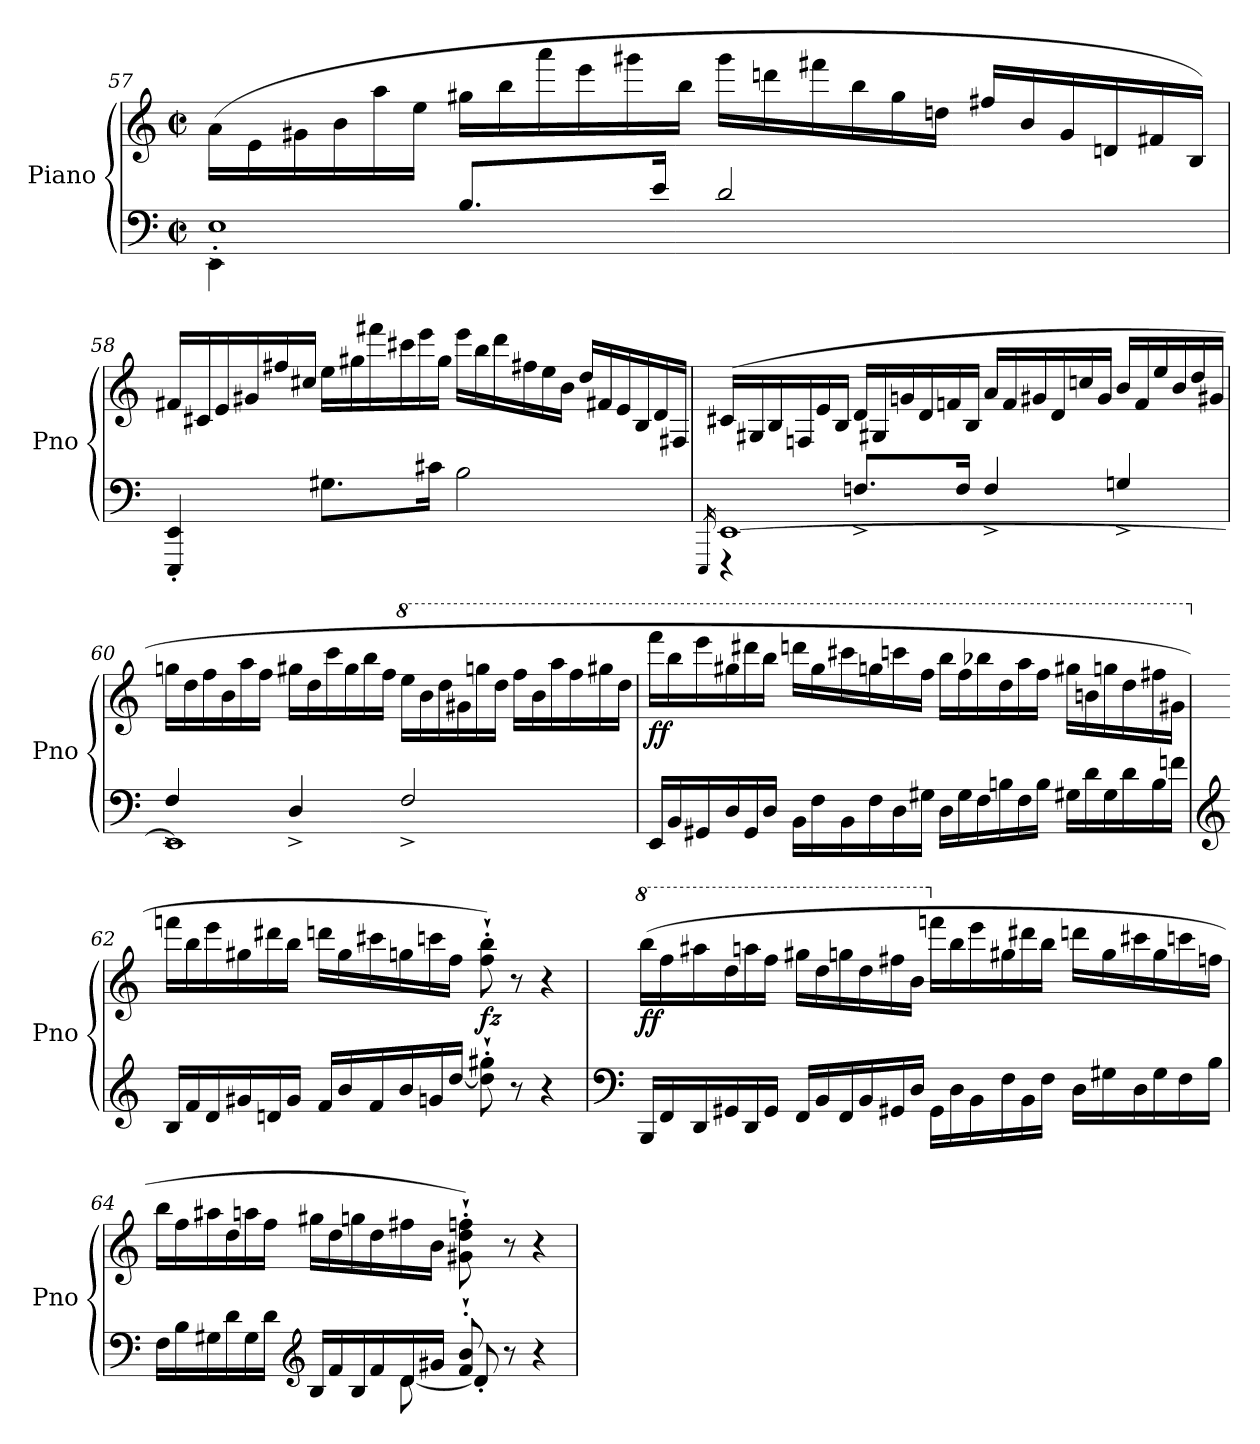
**kern	**kern	**dynam
*part1	*part1	*part1
*staff2	*staff1	*staff1/2
*I"Piano	*	*
*I'Pno	*	*
!!LO:LB:g=z
*clefF4	*clefG2	*
*k[]	*k[]	*
*M4/4	*M4/4	*
*met(c|)	*met(c|)	*
=57	=57	=57
*^	*	*
*	*	*Xtuplet	*
4EE'\	(1E^	(24a\LL	.
.	.	24e\	.
.	.	24g#X\	.
.	.	24b\	.
.	.	24aa\	.
.	.	24ee\JJ	.
8.B/L	.	24gg#X\LL	.
.	.	24bb\	.
.	.	24aaa\	.
.	.	24eee\	.
.	.	24ggg#X\	.
16e/Jk	.	.	.
.	.	24bb\JJ	.
2d/	.	24ggg#\LL	.
.	.	24dddn\	.
.	.	24fff#X\	.
.	.	24bb\	.
.	.	24gg#\	.
.	.	24ddn\JJ	.
.	.	24ff#X/LL	.
.	.	24b/	.
.	.	24g#/	.
.	.	24dn/	.
.	.	24f#X/	.
.	.	24B/JJ)	.
*v	*v	*	*
!!LO:LB:g=z
=58	=58	=58
4EEE/' 4EE/'	24f#X/LL	.
.	24c#X/	.
.	24e/	.
.	24g#X/	.
.	24ff#X/	.
.	24cc#X/JJ	.
8.G#X\L	24ee\LL	.
.	24gg#X\	.
.	24fff#X\	.
.	24ccc#X\	.
.	24eee\	.
16c#X\Jk	.	.
.	24gg#\JJ	.
2B\	24eee\LL	.
.	24bb\	.
.	24ddd\	.
.	24ff#X\	.
.	24ee\	.
.	24b\JJ	.
.	24dd/LL	.
.	24f#X/	.
.	24e/	.
.	24B/	.
.	24d/	.
.	24F#X/JJ)	.
!!LO:LB:g=z
=59	=59	=59
16qEEE/	.	.
*^	*	*
[1EE	4r	(24c#X/LL	.
.	.	24G#X/	.
.	.	24B/	.
.	.	24Fn/	.
.	.	24e/	.
.	.	24B/JJ	.
.	8.Fn^/L	24d/LL	.
.	.	24G#X/	.
.	.	24gn/	.
.	.	24d/	.
.	.	24fn/	.
.	16F/Jk	.	.
.	.	24B/JJ	.
.	4F^/	24a/LL	.
.	.	24f/	.
.	.	24g#X/	.
.	.	24d/	.
.	.	24ccn/	.
.	.	24g#/JJ	.
.	4Gn^/	24b/LL	.
.	.	24f/	.
.	.	24ee/	.
.	.	24b/	.
.	.	24dd/	.
.	.	24g#X/JJ	.
=60	=60	=60	=60
1EE]	4F^/	24ggn\LL	.
.	.	24dd\	.
.	.	24ff\	.
.	.	24b\	.
.	.	24aa\	.
.	.	24ff\JJ	.
.	4D^/	24gg#X\LL	.
.	.	24dd\	.
.	.	24ccc\	.
.	.	24gg#\	.
.	.	24bb\	.
.	.	24ff\JJ	.
*	*	*8va	*
.	2F^/	24eee\LL	.
.	.	24bb\	.
.	.	24ddd\	.
.	.	24gg#X\	.
.	.	24gggn\	.
.	.	24ddd\JJ	.
.	.	24fff\LL	.
.	.	24bb\	.
.	.	24aaa\	.
.	.	24fff\	.
.	.	24ggg#X\	.
.	.	24ddd\JJ	.
*v	*v	*	*
!!LO:LB:g=z
=61	=61	=61
*Xtuplet	*	*
!	!	!LO:DY:b
24EE/LL	24ffff\LL	ff
24BB/	24bbb\	.
24GG#X/	24eeee\	.
24D/	24ggg#X\	.
24GG#/	24dddd#X\	.
24D/JJ	24bbb\JJ	.
24BB\LL	24ddddn\LL	.
24F\	24ggg#\	.
24BB\	24cccc#X\	.
24F\	24gggn\	.
24D\	24ccccn\	.
24G#X\JJ	24fff\JJ	.
24D\LL	24bbb\LL	.
24G#\	24fff\	.
24F\	24bbb-X\	.
24Bn\	24ddd\	.
24F\	24aaa\	.
24B\JJ	24fff\JJ	.
24G#X\LL	24ggg#X\LL	.
24d\	24bbn\	.
24G#\	24gggn\	.
24d\	24ddd\	.
24B\	24fff#X\	.
24fn\JJ	24gg#X\JJ	.
!!LO:PB:g=z
=62	=62	=62
*clefG2	*	*
*	*X8va	*
24B/LL	24fffn\LL	.
24f/	24bb\	.
24d/	24eee\	.
24g#X/	24gg#X\	.
24dn/	24ddd#X\	.
24g#/JJ	24bb\JJ	.
24f/LL	24dddn\LL	.
24b/	24gg#\	.
24f/	24ccc#X\	.
24b/	24ggn\	.
24gn/	24cccn\	.
[24dd/JJ	24ff\JJ	.
!	!	!LO:DY:b
8dd\]`' 8gg#X\`'	8ff\`' 8bb\`')	fz
8r	8r	.
4r	4r	.
!!LO:LB:g=z
=63	=63	=63
*clefF4	*	*
*	*8va	*
!	!	!LO:DY:b
24BBB/LL	(24bbb\LL	ff
24FF/	24fff\	.
24DD/	24aaa#X\	.
24GG#X/	24ddd\	.
24DD/	24aaan\	.
24GG#/JJ	24fff\JJ	.
24FF/LL	24ggg#X\LL	.
24BB/	24ddd\	.
24FF/	24gggn\	.
24BB/	24ddd\	.
24GG#X/	24fff#X\	.
24D/JJ	24bb\JJ	.
*	*X8va	*
24GG#\LL	24fffn\LL	.
24D\	24bb\	.
24BB\	24eee\	.
24F\	24gg#X\	.
24BB\	24ddd#X\	.
24F\JJ	24bb\JJ	.
24D\LL	24dddn\LL	.
24G#X\	24gg#\	.
24D\	24ccc#X\	.
24G#\	24gg#\	.
24F\	24cccn\	.
24B\JJ	24ffn\JJ	.
!!LO:LB:g=z
=64	=64	=64
*^	*	*
24F\LL	4ryy	24bb\LL	.
24B\	.	24ff\	.
24G#X\	.	24aa#X\	.
24d\	.	24dd\	.
24G#\	.	24aan\	.
24d\JJ	.	24ff\JJ	.
*clefG2	*	*	*
24B/LL	6ryy	24gg#X\LL	.
24f/	.	24dd\	.
24B/	.	24ggn\	.
24f/	.	24dd\	.
24d/	[12d\	24ff#X\	.
24g#X/JJ	.	24b\JJ	.
!	!	!	!LO:DY:b
8f/`' 8b/`'	8d'/]	8g#X\`' 8dd\`' 8ffn\`')	other-dynamics
8r	4.ryy	8r	.
4r	.	4r	.
*v	*v	*	*
=	=	=
*-	*-	*-
